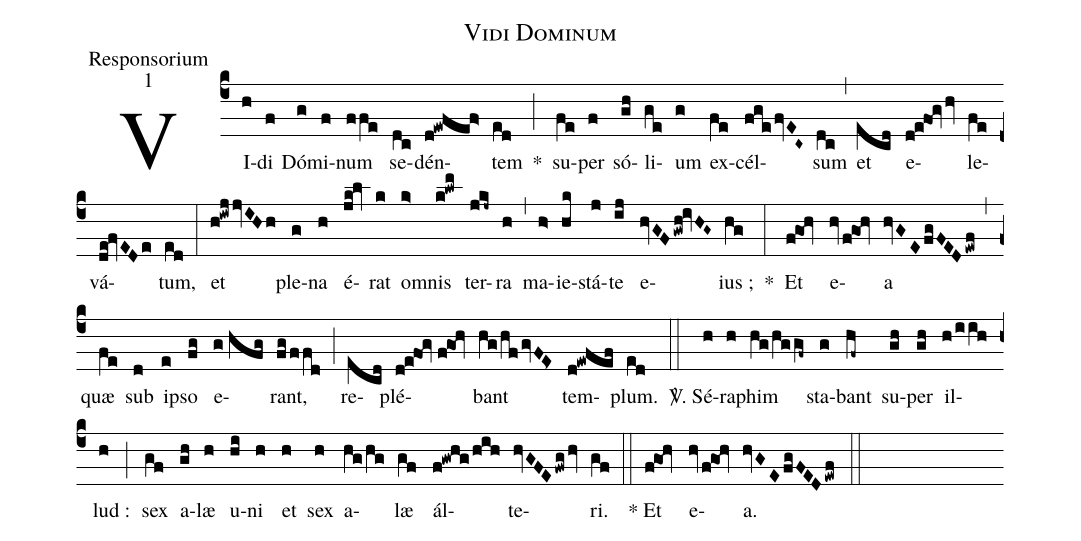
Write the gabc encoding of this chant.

name:Vidi Dominum;
office-part:Responsorium;
mode:1;
%%
(c4)VI(h)di(f) Dó(g)mi(f)num(ffe) se(dc)dén(d!ewfef>)tem(ed) *(;) su(fe)per(f) só(gh)li(ge)um(g) ex(fe)cél(fgefvEC~)sum(dc) (,) et(ecd) e(d!efOg/hv)le(fe)vá(de@fvEDe)tum,(ed) (:) et(h!iwjjvIHh) ple(g)na(h) é(jk@lv)rat(k) o(k>)mnis(k!lwm) ter(jkj~)ra(h) (,) ma(h>)ie(hk)stá(j)te(ij) e(hvGF/gwh!ivHG~)ius ;(hg) *(:) Et(f@go@hv) e(hv/fgO@hv)a(hvGEfgFED/ewf) (,) quæ(fe) sub(d) i(e)pso(fg) e(g//hfg)rant,(fg/ffd) (;) re(ecd)plé(d!efOg//fgO@hv)bant(hg/hf/gvFE>) tem(d!ewfef)plum.(ed) (::)
<sp>V/</sp>. Sé(h)ra(h)phim(hg/hggf~) sta(g)bant(hf~) su(gh)per(gh) il(h/iih)lud :(h) (;) sex(gf) a(gh)læ(h) u(hi)ni(h) et(h) sex(h) a(hg/hg)læ(gf) ál(f!gwhg/hih)te(hvGFE/fwghv)ri.(gf) (::)* Et(f@go@hv) e(hv/fgO@hv)a.(hvGEfgFED/ewf) (::)
